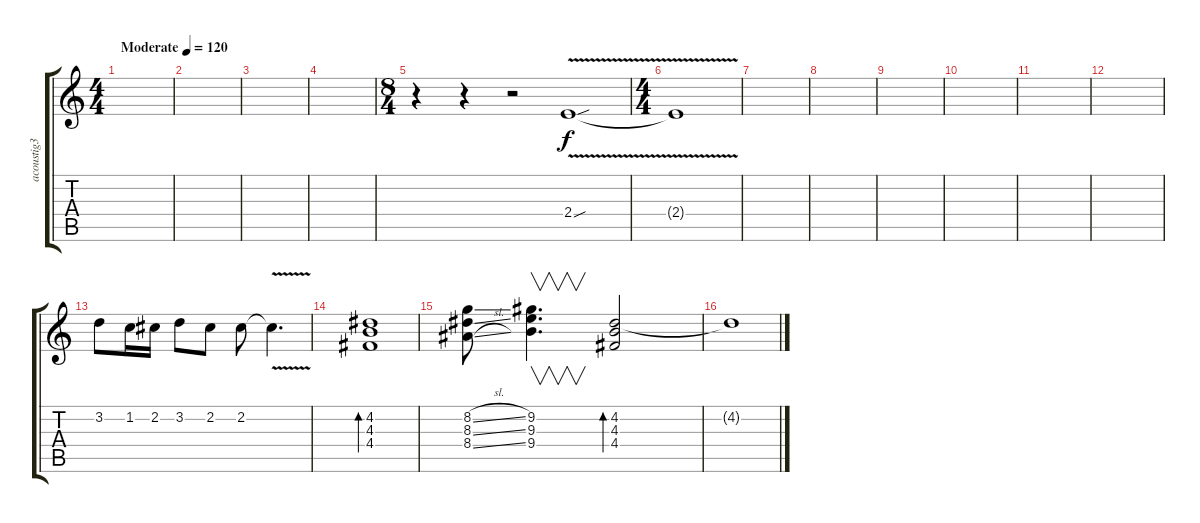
\track ("acoustig3" "acoustig3") {instrument electricguitarmuted}
\staff {score tabs}
\tuning (E4 B3 G3 D3 A2 E2) {hide}
\ts (4 4)
\tempo (120 "Moderate")
\clef g2
\ks c
|
|
|
|
\ts (8 4)
r.4 r.4 r.2 2.4{v sou}.1 |
\ts (4 4)
2.4{v t}.1 |
|
|
|
|
|
|
3.2.8{volume 10} 1.2.16 2.2.16 3.2.8 2.2.8 2.2.8 2.2{v t}.4{d} |
(4.2 4.3 4.4).1{bd 480} |
(8.2{sl} 8.3{sl} 8.4{sl}).8 (9.2 9.3 9.4).4{v d} (4.2 4.3 4.4).2{bd 480} |
4.2{t}.1
